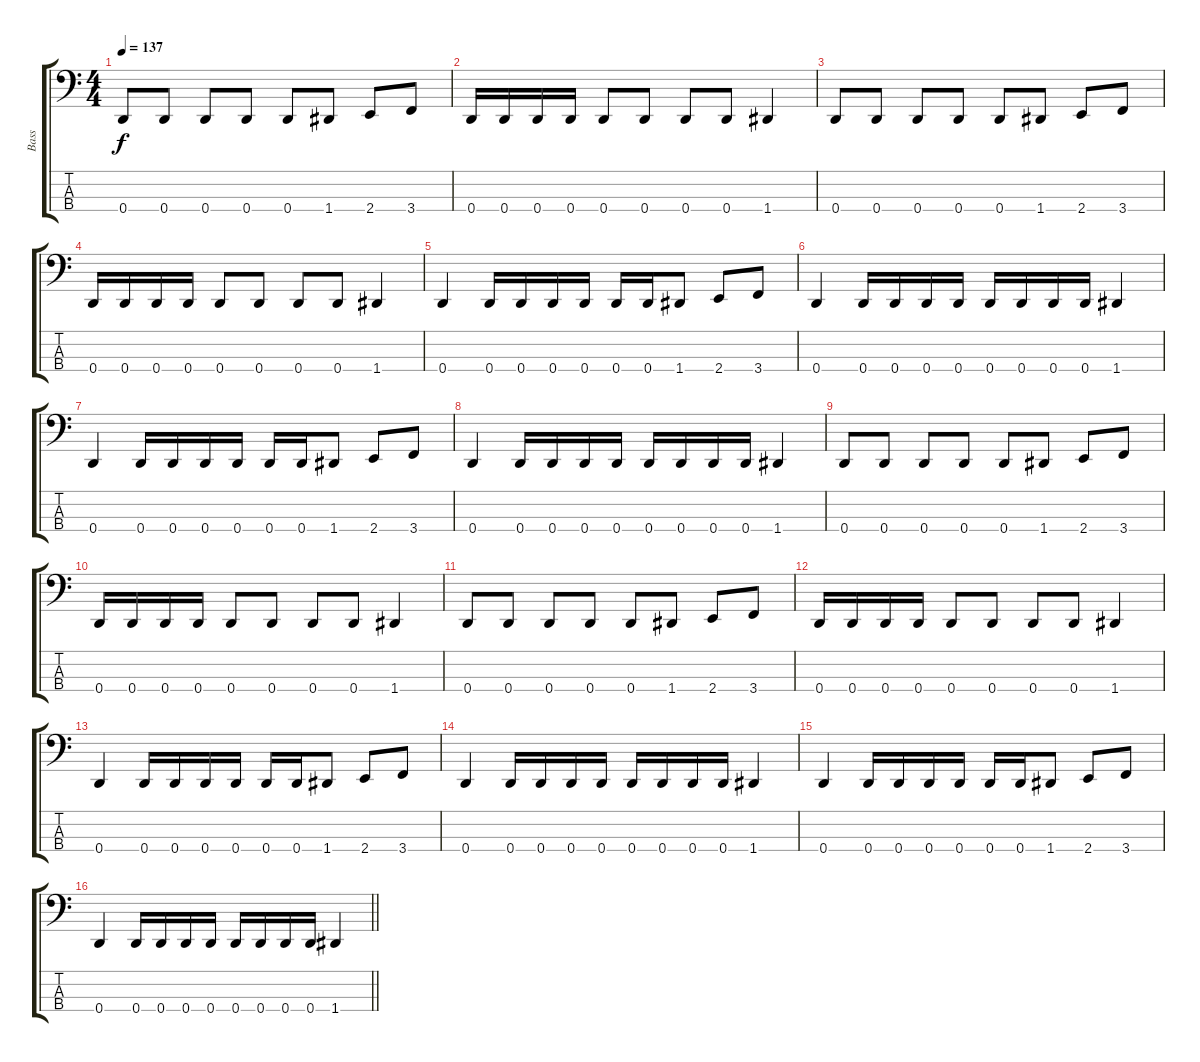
\track ("Bass" "Bass") {instrument electricbassfinger}
\staff {score tabs}
\tuning (G2 D2 A1 D1) {hide}
\ts (4 4)
\tempo 137
\clef f4
\ks c
0.4.8{dy f} 0.4.8 0.4.8 0.4.8 0.4.8 1.4.8 2.4.8 3.4.8 |
0.4.16 0.4.16 0.4.16 0.4.16 0.4.8 0.4.8 0.4.8 0.4.8 1.4.4 |
0.4.8 0.4.8 0.4.8 0.4.8 0.4.8 1.4.8 2.4.8 3.4.8 |
0.4.16 0.4.16 0.4.16 0.4.16 0.4.8 0.4.8 0.4.8 0.4.8 1.4.4 |
0.4.4 0.4.16 0.4.16 0.4.16 0.4.16 0.4.16 0.4.16 1.4.8 2.4.8 3.4.8 |
0.4.4 0.4.16 0.4.16 0.4.16 0.4.16 0.4.16 0.4.16 0.4.16 0.4.16 1.4.4 |
0.4.4 0.4.16 0.4.16 0.4.16 0.4.16 0.4.16 0.4.16 1.4.8 2.4.8 3.4.8 |
0.4.4 0.4.16 0.4.16 0.4.16 0.4.16 0.4.16 0.4.16 0.4.16 0.4.16 1.4.4 |
0.4.8 0.4.8 0.4.8 0.4.8 0.4.8 1.4.8 2.4.8 3.4.8 |
0.4.16 0.4.16 0.4.16 0.4.16 0.4.8 0.4.8 0.4.8 0.4.8 1.4.4 |
0.4.8 0.4.8 0.4.8 0.4.8 0.4.8 1.4.8 2.4.8 3.4.8 |
0.4.16 0.4.16 0.4.16 0.4.16 0.4.8 0.4.8 0.4.8 0.4.8 1.4.4 |
0.4.4 0.4.16 0.4.16 0.4.16 0.4.16 0.4.16 0.4.16 1.4.8 2.4.8 3.4.8 |
0.4.4 0.4.16 0.4.16 0.4.16 0.4.16 0.4.16 0.4.16 0.4.16 0.4.16 1.4.4 |
0.4.4 0.4.16 0.4.16 0.4.16 0.4.16 0.4.16 0.4.16 1.4.8 2.4.8 3.4.8 |
\barLineRight lightlight
0.4.4 0.4.16 0.4.16 0.4.16 0.4.16 0.4.16 0.4.16 0.4.16 0.4.16 1.4.4
